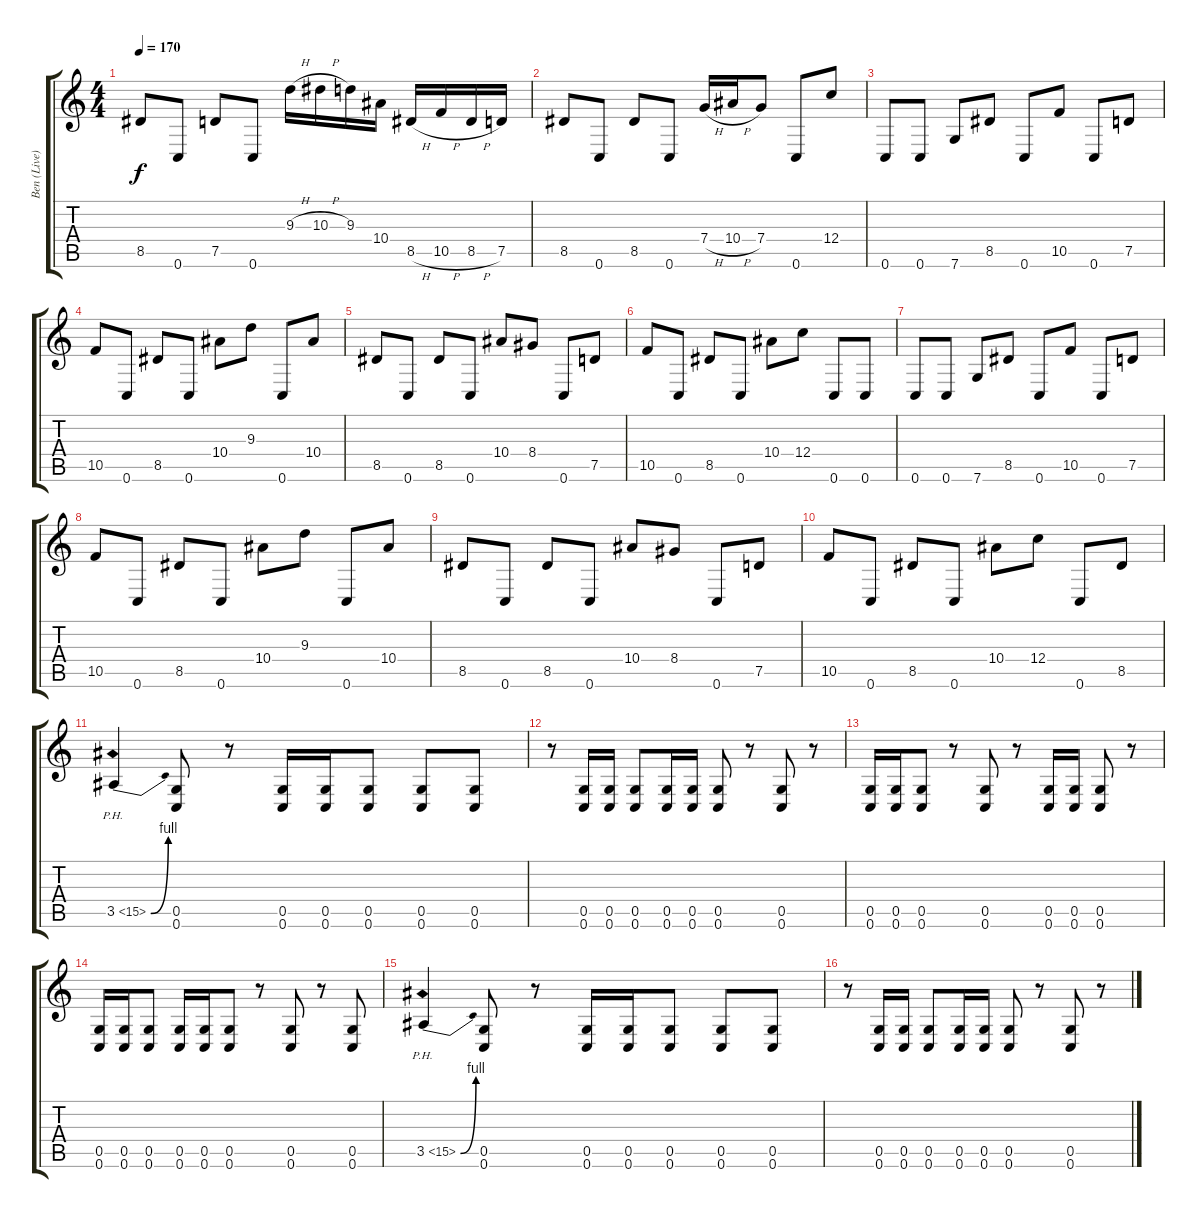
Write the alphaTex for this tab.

\track ("Ben (Live)" "Ben (Live)") {mute instrument distortionguitar}
\staff {score tabs}
\tuning (D4 A3 F3 C3 G2 C2) {hide}
\ts (4 4)
\tempo 170
\clef g2
\ks c
8.5.8{dy f} 0.6.8 7.5.8 0.6.8 9.3{h}.16 10.3{h}.16 9.3.16 10.4.16 8.5{h}.16 10.5{h}.16 8.5{h}.16 7.5.16 |
8.5.8 0.6.8 8.5.8 0.6.8 7.4{h}.16 10.4{h}.16 7.4.8 0.6.8 12.4.8 |
0.6.8 0.6.8 7.6.8 8.5.8 0.6.8 10.5.8 0.6.8 7.5.8 |
10.5.8 0.6.8 8.5.8 0.6.8 10.4.8 9.3.8 0.6.8 10.4.8 |
8.5.8 0.6.8 8.5.8 0.6.8 10.4.8 8.4.8 0.6.8 7.5.8 |
10.5.8 0.6.8 8.5.8 0.6.8 10.4.8 12.4.8 0.6.8 0.6.8 |
0.6.8 0.6.8 7.6.8 8.5.8 0.6.8 10.5.8 0.6.8 7.5.8 |
10.5.8 0.6.8 8.5.8 0.6.8 10.4.8 9.3.8 0.6.8 10.4.8 |
8.5.8 0.6.8 8.5.8 0.6.8 10.4.8 8.4.8 0.6.8 7.5.8 |
10.5.8 0.6.8 8.5.8 0.6.8 10.4.8 12.4.8 0.6.8 8.5.8 |
3.5{be (bend 0 0 60 4) ph 12}.4{instrument guitarharmonics} (0.5 0.6).8{instrument distortionguitar} r.8 (0.5 0.6).16 (0.5 0.6).16 (0.5 0.6).8 (0.5 0.6).8 (0.5 0.6).8 |
r.8 (0.5 0.6).16 (0.5 0.6).16 (0.5 0.6).8 (0.5 0.6).16 (0.5 0.6).16 (0.5 0.6).8 r.8 (0.5 0.6).8 r.8 |
(0.5 0.6).16 (0.5 0.6).16 (0.5 0.6).8 r.8 (0.5 0.6).8 r.8 (0.5 0.6).16 (0.5 0.6).16 (0.5 0.6).8 r.8 |
(0.5 0.6).16 (0.5 0.6).16 (0.5 0.6).8 (0.5 0.6).16 (0.5 0.6).16 (0.5 0.6).8 r.8 (0.5 0.6).8 r.8 (0.5 0.6).8 |
3.5{be (bend 0 0 60 4) ph 12}.4{instrument guitarharmonics} (0.5 0.6).8{instrument distortionguitar} r.8 (0.5 0.6).16 (0.5 0.6).16 (0.5 0.6).8 (0.5 0.6).8 (0.5 0.6).8 |
r.8 (0.5 0.6).16 (0.5 0.6).16 (0.5 0.6).8 (0.5 0.6).16 (0.5 0.6).16 (0.5 0.6).8 r.8 (0.5 0.6).8 r.8
